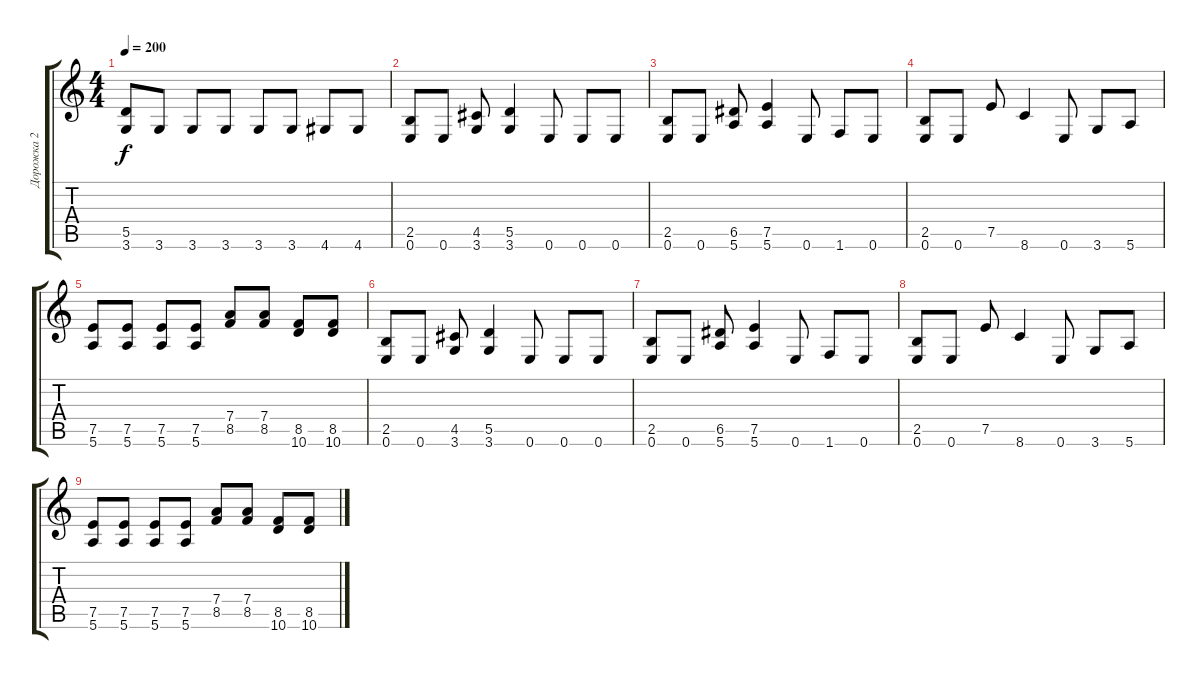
\track ("Дорожка 2" "Дорожка 2") {instrument distortionguitar}
\staff {score tabs}
\tuning (E4 B3 G3 D3 A2 E2) {hide}
\ts (4 4)
\tempo 200
\clef g2
\ks c
(5.5 3.6).8{dy f} 3.6.8 3.6.8 3.6.8 3.6.8 3.6.8 4.6.8 4.6.8 |
(2.5 0.6).8 0.6.8 (4.5 3.6).8 (5.5 3.6).4 0.6.8 0.6.8 0.6.8 |
(2.5 0.6).8 0.6.8 (6.5 5.6).8 (7.5 5.6).4 0.6.8 1.6.8 0.6.8 |
(2.5 0.6).8 0.6.8 7.5.8 8.6.4 0.6.8 3.6.8 5.6.8 |
(7.5 5.6).8 (7.5 5.6).8 (7.5 5.6).8 (7.5 5.6).8 (7.4 8.5).8 (7.4 8.5).8 (8.5 10.6).8 (8.5 10.6).8 |
(2.5 0.6).8 0.6.8 (4.5 3.6).8 (5.5 3.6).4 0.6.8 0.6.8 0.6.8 |
(2.5 0.6).8 0.6.8 (6.5 5.6).8 (7.5 5.6).4 0.6.8 1.6.8 0.6.8 |
(2.5 0.6).8 0.6.8 7.5.8 8.6.4 0.6.8 3.6.8 5.6.8 |
(7.5 5.6).8 (7.5 5.6).8 (7.5 5.6).8 (7.5 5.6).8 (7.4 8.5).8 (7.4 8.5).8 (8.5 10.6).8 (8.5 10.6).8
